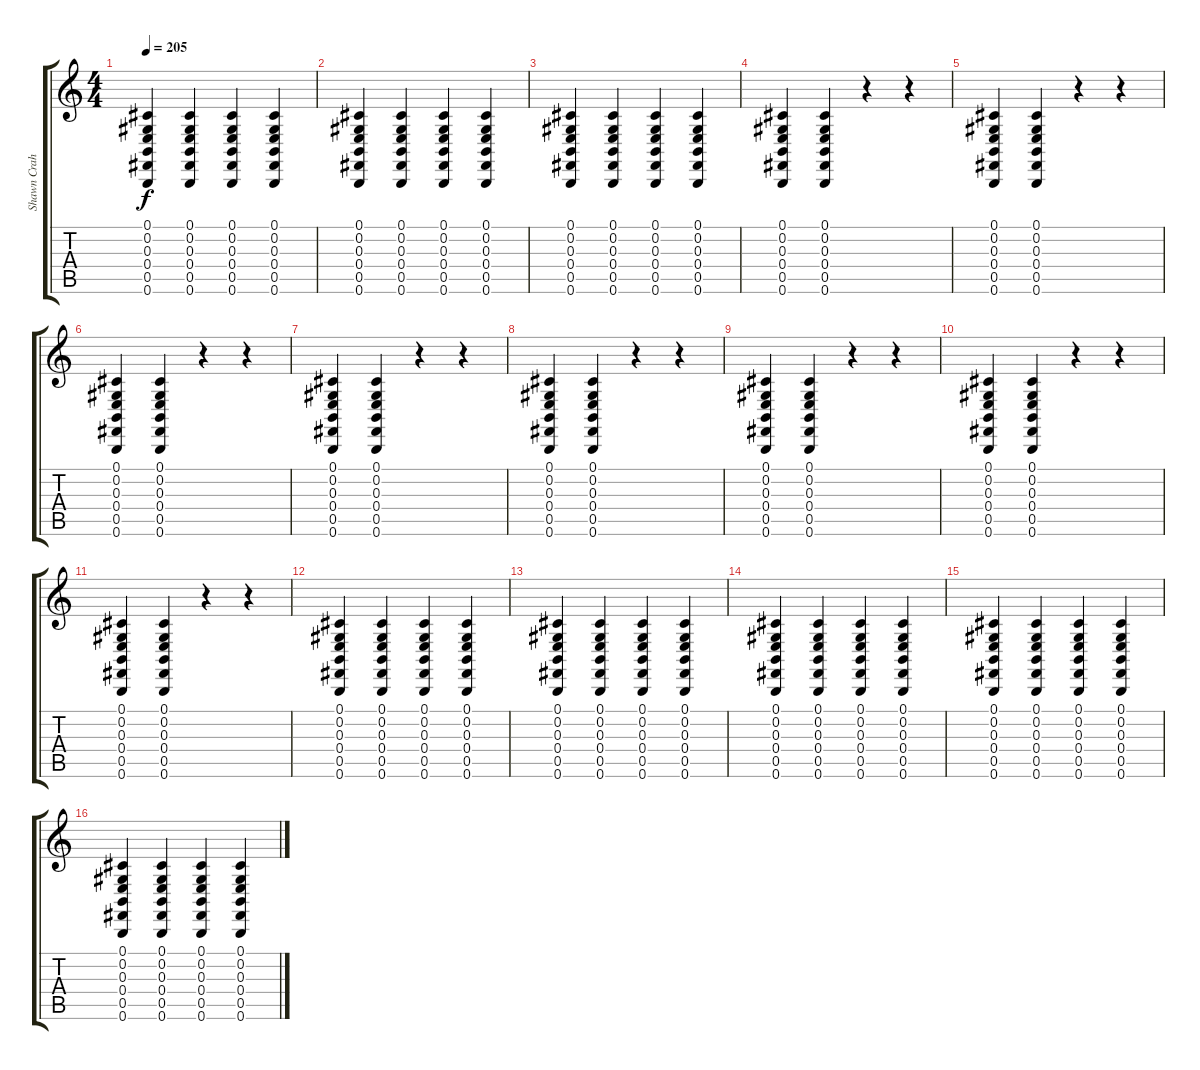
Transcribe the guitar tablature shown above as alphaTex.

\track ("Shawn Crahan" "Shawn Crah") {instrument melodictom}
\staff {score tabs}
\tuning (Db4 Ab3 E3 B2 Gb2 B1) {hide}
\ts (4 4)
\tempo 205
\clef g2
\ks c
(0.1 0.2 0.3 0.4 0.5 0.6).4{dy f} (0.1 0.2 0.3 0.4 0.5 0.6).4 (0.1 0.2 0.3 0.4 0.5 0.6).4 (0.1 0.2 0.3 0.4 0.5 0.6).4 |
(0.1 0.2 0.3 0.4 0.5 0.6).4 (0.1 0.2 0.3 0.4 0.5 0.6).4 (0.1 0.2 0.3 0.4 0.5 0.6).4 (0.1 0.2 0.3 0.4 0.5 0.6).4 |
(0.1 0.2 0.3 0.4 0.5 0.6).4 (0.1 0.2 0.3 0.4 0.5 0.6).4 (0.1 0.2 0.3 0.4 0.5 0.6).4 (0.1 0.2 0.3 0.4 0.5 0.6).4 |
(0.1 0.2 0.3 0.4 0.5 0.6).4 (0.1 0.2 0.3 0.4 0.5 0.6).4 r.4 r.4 |
(0.1 0.2 0.3 0.4 0.5 0.6).4 (0.1 0.2 0.3 0.4 0.5 0.6).4 r.4 r.4 |
(0.1 0.2 0.3 0.4 0.5 0.6).4 (0.1 0.2 0.3 0.4 0.5 0.6).4 r.4 r.4 |
(0.1 0.2 0.3 0.4 0.5 0.6).4 (0.1 0.2 0.3 0.4 0.5 0.6).4 r.4 r.4 |
(0.1 0.2 0.3 0.4 0.5 0.6).4 (0.1 0.2 0.3 0.4 0.5 0.6).4 r.4 r.4 |
(0.1 0.2 0.3 0.4 0.5 0.6).4 (0.1 0.2 0.3 0.4 0.5 0.6).4 r.4 r.4 |
(0.1 0.2 0.3 0.4 0.5 0.6).4 (0.1 0.2 0.3 0.4 0.5 0.6).4 r.4 r.4 |
(0.1 0.2 0.3 0.4 0.5 0.6).4 (0.1 0.2 0.3 0.4 0.5 0.6).4 r.4 r.4 |
(0.1 0.2 0.3 0.4 0.5 0.6).4 (0.1 0.2 0.3 0.4 0.5 0.6).4 (0.1 0.2 0.3 0.4 0.5 0.6).4 (0.1 0.2 0.3 0.4 0.5 0.6).4 |
(0.1 0.2 0.3 0.4 0.5 0.6).4 (0.1 0.2 0.3 0.4 0.5 0.6).4 (0.1 0.2 0.3 0.4 0.5 0.6).4 (0.1 0.2 0.3 0.4 0.5 0.6).4 |
(0.1 0.2 0.3 0.4 0.5 0.6).4 (0.1 0.2 0.3 0.4 0.5 0.6).4 (0.1 0.2 0.3 0.4 0.5 0.6).4 (0.1 0.2 0.3 0.4 0.5 0.6).4 |
(0.1 0.2 0.3 0.4 0.5 0.6).4 (0.1 0.2 0.3 0.4 0.5 0.6).4 (0.1 0.2 0.3 0.4 0.5 0.6).4 (0.1 0.2 0.3 0.4 0.5 0.6).4 |
(0.1 0.2 0.3 0.4 0.5 0.6).4 (0.1 0.2 0.3 0.4 0.5 0.6).4 (0.1 0.2 0.3 0.4 0.5 0.6).4 (0.1 0.2 0.3 0.4 0.5 0.6).4
